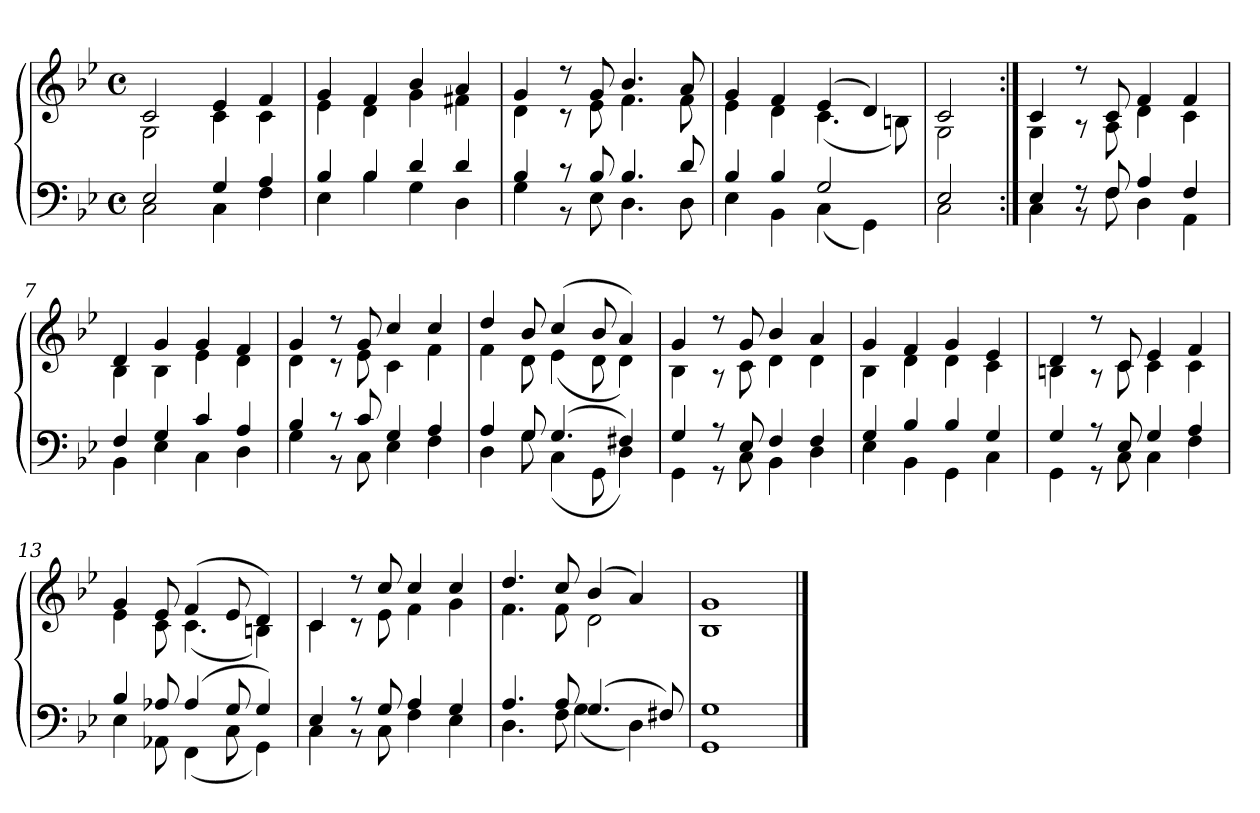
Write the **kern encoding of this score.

**kern	**kern
*part1	*part1
*staff2	*staff1
*clefF4	*clefG2
*k[b-e-]	*k[b-e-]
*g:	*g:
*M4/4	*M4/4
*met(c)	*met(c)
=1	=1
*^	*^
2E-	2C	2c	2G
4G	4C	4e-	4c
4A	4F	4f	4c
=2	=2	=2	=2
4B-	4E-	4g	4e-
4B-	4B-	4f	4d
4d	4G	4b-	4g
4d	4D	4a	4f#i
=3	=3	=3	=3
4B-	4G	4g	4d
8r	8r	8r	8r
8B-	8E-	8g	8e-
4.B-	4.D	4.b-	4.f
8d	8D	8a	8f
=4	=4	=4	=4
4B-	4E-	4g	4e-
4B-	4BB-	4f	4d
2G	(4C	(4e-	(4.c
.	4GG)	4d)	.
.	.	.	8Bn)
=5	=5	=5	=5
2E-	2C	2c	2G
=6:|!	=6:|!	=6:|!	=6:|!
4E-	4C	4c	4G
8r	8r	8r	8r
8F	8F	8c	8A
4A	4D	4f	4d
4F	4AA	4f	4c
=7	=7	=7	=7
4F	4BB-	4d	4B-
4G	4E-	4g	4B-
4c	4C	4g	4e-
4A	4D	4f	4d
=8	=8	=8	=8
4B-	4G	4g	4d
8r	8r	8r	8r
8c	8C	8g	8e-
4G	4E-	4cc	4c
4A	4F	4cc	4f
=9	=9	=9	=9
4A	4D	4dd	4f
8G	8G	8b-	8d
(4.G	(4C	(4cc	(4e-
.	8GG	8b-	8d
4F#X)	4D)	4a)	4d)
=10	=10	=10	=10
4G	4GG	4g	4B-
8r	8r	8r	8r
8E-	8C	8g	8c
4F	4BB-	4b-	4d
4F	4D	4a	4d
=11	=11	=11	=11
4G	4E-	4g	4B-
4B-	4BB-	4f	4d
4B-	4GG	4g	4d
4G	4C	4e-	4c
=12	=12	=12	=12
4G	4GG	4d	4Bn
8r	8r	8r	8r
8E-	8C	8c	8c
4G	4C	4e-	4c
4A	4F	4f	4c
=13	=13	=13	=13
4B-	4E-	4g	4e-
8A-X	8AA-X	8e-	8c
(4A-	(4FF	(4f	(4.c
8G	8C	8e-	.
4G)	4GG)	4d)	4Bn)
=14	=14	=14	=14
4E-	4C	4c	4c
8r	8r	8r	8r
8G	8C	8cc	8e-
4A	4F	4cc	4f
4G	4E-	4cc	4g
=15	=15	=15	=15
4.A	4.D	4.dd	4.f
8A	8F	8cc	8f
(4.G	(4G	(4b-	2d
.	4D)	4a)	.
8F#X)	.	.	.
=16	=16	=16	=16
1G	1GG	1g	1B-
*v	*v	*	*
*	*v	*v
==	==
*-	*-
